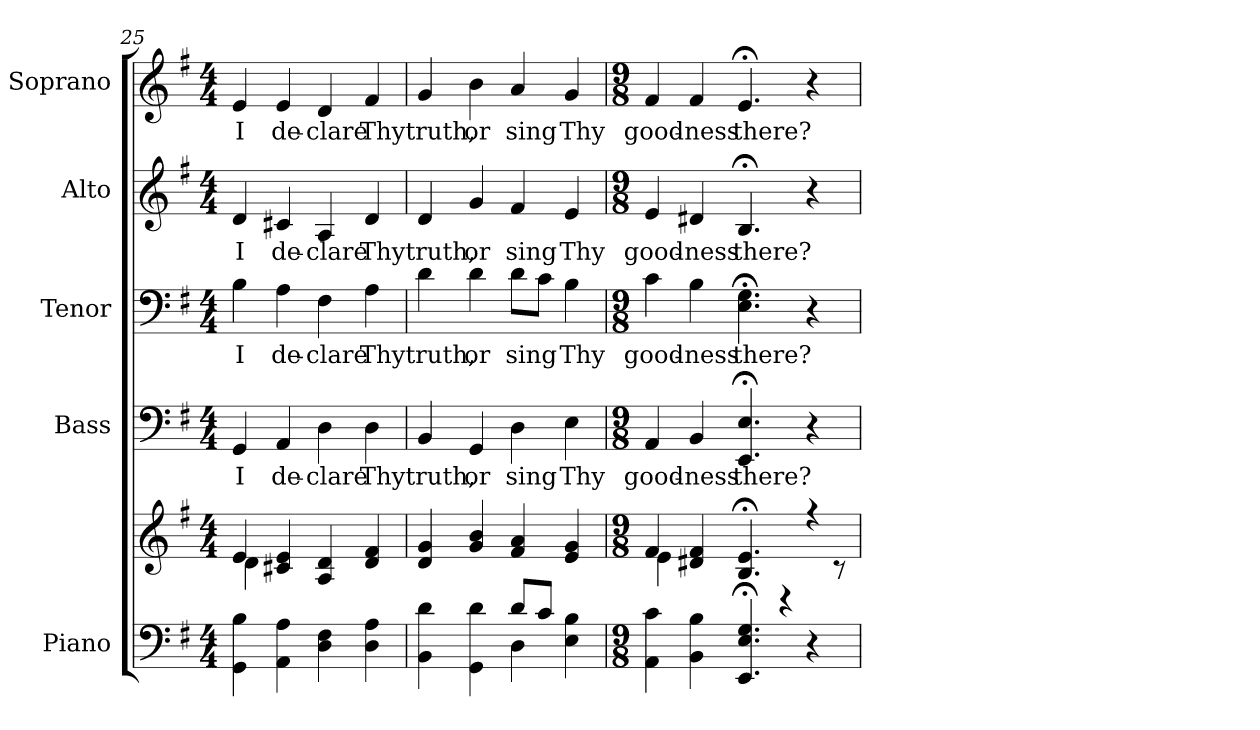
**kern	**kern	**kern	**text	**kern	**text	**kern	**text	**kern	**text
*part5	*part5	*part4	*part4	*part3	*part3	*part2	*part2	*part1	*part1
*staff6	*staff5	*staff4	*staff4	*staff3	*staff3	*staff2	*staff2	*staff1	*staff1
*I"Piano	*	*I"Bass	*	*I"Tenor	*	*I"Alto	*	*I"Soprano	*
*I'Pno.	*	*I'B.	*	*I'T.	*	*I'A.	*	*I'S.	*
*clefF4	*clefG2	*clefF4	*	*clefF4	*	*clefG2	*	*clefG2	*
*k[f#]	*k[f#]	*k[f#]	*	*k[f#]	*	*k[f#]	*	*k[f#]	*
*G:	*G:	*G:	*	*G:	*	*G:	*	*G:	*
*M4/4	*M4/4	*M4/4	*	*M4/4	*	*M4/4	*	*M4/4	*
=25	=25	=25	=25	=25	=25	=25	=25	=25	=25
*	*^	*	*	*	*	*	*	*	*
!	!	!	!	!LO:LY:b:color=#000000	!	!	!	!	!	!
!	!	!	!	!	!	!LO:LY:b:color=#000000	!	!	!	!
!	!	!	!	!	!	!	!	!LO:LY:b:color=#000000	!	!
!	!	!	!	!	!	!	!	!	!	!LO:LY:b:color=#000000
4GGi\ 4Bi	4ei/	4di\	4GGi/	I	4Bi\	I	4di/	I	4ei/	I
!	!	!	!	!LO:LY:b:color=#000000	!	!	!	!	!	!
!	!	!	!	!	!	!LO:LY:b:color=#000000	!	!	!	!
!	!	!	!	!	!	!	!	!LO:LY:b:color=#000000	!	!
!	!	!	!	!	!	!	!	!	!	!LO:LY:b:color=#000000
4AAi\ 4Ai	4c#Xi/ 4ei	4ryy	4AAi/	de-	4Ai\	de-	4c#Xi/	de-	4ei/	de-
!	!	!	!	!LO:LY:b:color=#000000	!	!	!	!	!	!
!	!	!	!	!	!	!LO:LY:b:color=#000000	!	!	!	!
!	!	!	!	!	!	!	!	!LO:LY:b:color=#000000	!	!
!	!	!	!	!	!	!	!	!	!	!LO:LY:b:color=#000000
4Di\ 4F#i	4Ai/ 4di	2ryy	4Di\	-clare	4F#i\	-clare	4Ai/	-clare	4di/	-clare
!	!	!	!	!LO:LY:b:color=#000000	!	!	!	!	!	!
!	!	!	!	!	!	!LO:LY:b:color=#000000	!	!	!	!
!	!	!	!	!	!	!	!	!LO:LY:b:color=#000000	!	!
!	!	!	!	!	!	!	!	!	!	!LO:LY:b:color=#000000
4Di\ 4Ai	4di/ 4f#i	.	4Di\	Thy	4Ai\	Thy	4di/	Thy	4f#i/	Thy
*	*v	*v	*	*	*	*	*	*	*	*
=26	=26	=26	=26	=26	=26	=26	=26	=26	=26
*^	*	*	*	*	*	*	*	*	*
!	!	!	!	!LO:LY:b:color=#000000	!	!	!	!	!	!
!	!	!	!	!	!	!LO:LY:b:color=#000000	!	!	!	!
!	!	!	!	!	!	!	!	!LO:LY:b:color=#000000	!	!
!	!	!	!	!	!	!	!	!	!	!LO:LY:b:color=#000000
4BBi\ 4di	2ryy	4di/ 4gi	4BBi/	truth,	4di\	truth,	4di/	truth,	4gi/	truth,
!	!	!	!	!LO:LY:b:color=#000000	!	!	!	!	!	!
!	!	!	!	!	!	!LO:LY:b:color=#000000	!	!	!	!
!	!	!	!	!	!	!	!	!LO:LY:b:color=#000000	!	!
!	!	!	!	!	!	!	!	!	!	!LO:LY:b:color=#000000
4GGi\ 4di	.	4gi/ 4bi	4GGi/	or	4di\	or	4gi/	or	4bi\	or
!	!	!	!	!LO:LY:b:color=#000000	!	!	!	!	!	!
!	!	!	!	!	!	!LO:LY:b:color=#000000	!	!	!	!
!	!	!	!	!	!	!	!	!LO:LY:b:color=#000000	!	!
!	!	!	!	!	!	!	!	!	!	!LO:LY:b:color=#000000
8di/L	4Di\	4f#i/ 4ai	4Di\	sing	8di\L	sing	4f#i/	sing	4ai/	sing
8ci/J	.	.	.	.	8ci\J	.	.	.	.	.
!	!	!	!	!LO:LY:b:color=#000000	!	!	!	!	!	!
!	!	!	!	!	!	!LO:LY:b:color=#000000	!	!	!	!
!	!	!	!	!	!	!	!	!LO:LY:b:color=#000000	!	!
!	!	!	!	!	!	!	!	!	!	!LO:LY:b:color=#000000
4Ei\ 4Bi	4ryy	4ei/ 4gi	4Ei\	Thy	4Bi\	Thy	4ei/	Thy	4gi/	Thy
*v	*v	*	*	*	*	*	*	*	*	*
!!LO:PB:g=z
=27	=27	=27	=27	=27	=27	=27	=27	=27	=27
*M9/8	*M9/8	*M9/8	*	*M9/8	*	*M9/8	*	*M9/8	*
*	*^	*	*	*	*	*	*	*	*
*^	*	*	*	*	*	*	*	*	*	*
!	!	!	!	!	!LO:LY:b:color=#000000	!	!	!	!	!	!
*v	*v	*	*	*	*	*	*	*	*	*	*
*^	*	*	*	*	*	*	*	*	*	*
!	!	!	!	!	!	!	!LO:LY:b:color=#000000	!	!	!	!
*v	*v	*	*	*	*	*	*	*	*	*	*
*^	*	*	*	*	*	*	*	*	*	*
!	!	!	!	!	!	!	!	!	!LO:LY:b:color=#000000	!	!
*v	*v	*	*	*	*	*	*	*	*	*	*
*^	*	*	*	*	*	*	*	*	*	*
!	!	!	!	!	!	!	!	!	!	!	!LO:LY:b:color=#000000
*v	*v	*	*	*	*	*	*	*	*	*	*
4AAi\ 4ci	4f#i/	4ei\	4AAi/	good-	4ci\	good-	4ei/	good-	4f#i/	good-
!	!	!	!	!LO:LY:b:color=#000000	!	!	!	!	!	!
!	!	!	!	!	!	!LO:LY:b:color=#000000	!	!	!	!
!	!	!	!	!	!	!	!	!LO:LY:b:color=#000000	!	!
!	!	!	!	!	!	!	!	!	!	!LO:LY:b:color=#000000
4BBi\ 4Bi	4d#Xi/ 4f#i	4ryy	4BBi/	-ness	4Bi\	-ness	4d#Xi/	-ness	4f#i/	-ness
!	!	!	!	!LO:LY:b:color=#000000	!	!	!	!	!	!
!	!	!	!	!	!	!LO:LY:b:color=#000000	!	!	!	!
!	!	!	!	!	!	!	!	!LO:LY:b:color=#000000	!	!
!	!	!	!	!	!	!	!	!	!	!LO:LY:b:color=#000000
4.EEi/; 4.Ei; 4.Gi;	4.Bi/; 4.ei;	4ryy	4.EEi/; 4.Ei;	there?	4.Ei\; 4.Gi;	there?	4.B;i/	there?	4.e;i/	there?
.	.	4r	.	.	.	.	.	.	.	.
4r	4r	.	4r	.	4r	.	4r	.	4r	.
.	.	8r	.	.	.	.	.	.	.	.
*	*v	*v	*	*	*	*	*	*	*	*
=	=	=	=	=	=	=	=	=	=
*-	*-	*-	*-	*-	*-	*-	*-	*-	*-
